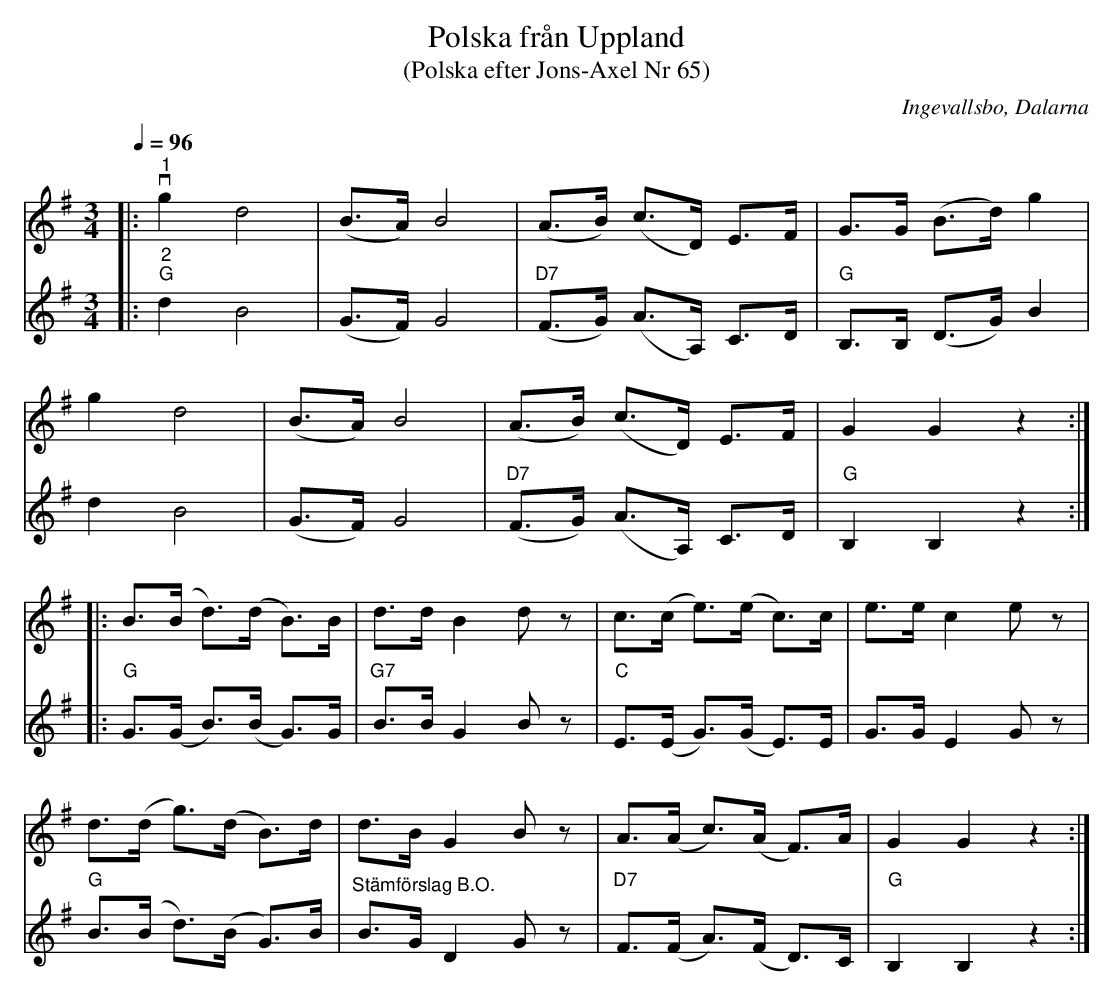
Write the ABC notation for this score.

X:1
T:Polska från Uppland
T:(Polska efter Jons-Axel Nr 65)
O:Ingevallsbo, Dalarna
L:1/8
Q:1/4=96
M:3/4
K:G
V:1
|:"^1"v g2 d4 | (B>A) B4 | (A>B) (c>D) E>F | G>G (B>d) g2 |
g2 d4 | (B>A) B4 | (A>B) (c>D) E>F | G2 G2 z2 ::
B>(B d>)(d B>)B | d>d B2 d z | c>(c e>)(e c>)c | e>e c2 e z |
d>(d g>)(d B>)d | d>B G2 B z | A>(A c>)(A F>)A | G2 G2 z2 :|
V:2
|:"^2""G" d2 B4 | (G>F) G4 | "D7" (F>G) (A>A,) C>D | "G" B,>B, (D>G) B2 |
d2 B4 | (G>F) G4 | "D7" (F>G) (A>A,) C>D | "G" B,2 B,2 z2 ::
"G" G>(G B>)(B G>)G |"G7" B>B G2 B z |"C" E>(E G>)(G E>)E | G>G E2 G z |
"G" B>(B d>)(B G>)B | "^Stämförslag B.O."  B>G D2 G z | "D7" F>(F A>)(F D>)C | "G" B,2 B,2 z2 :|
